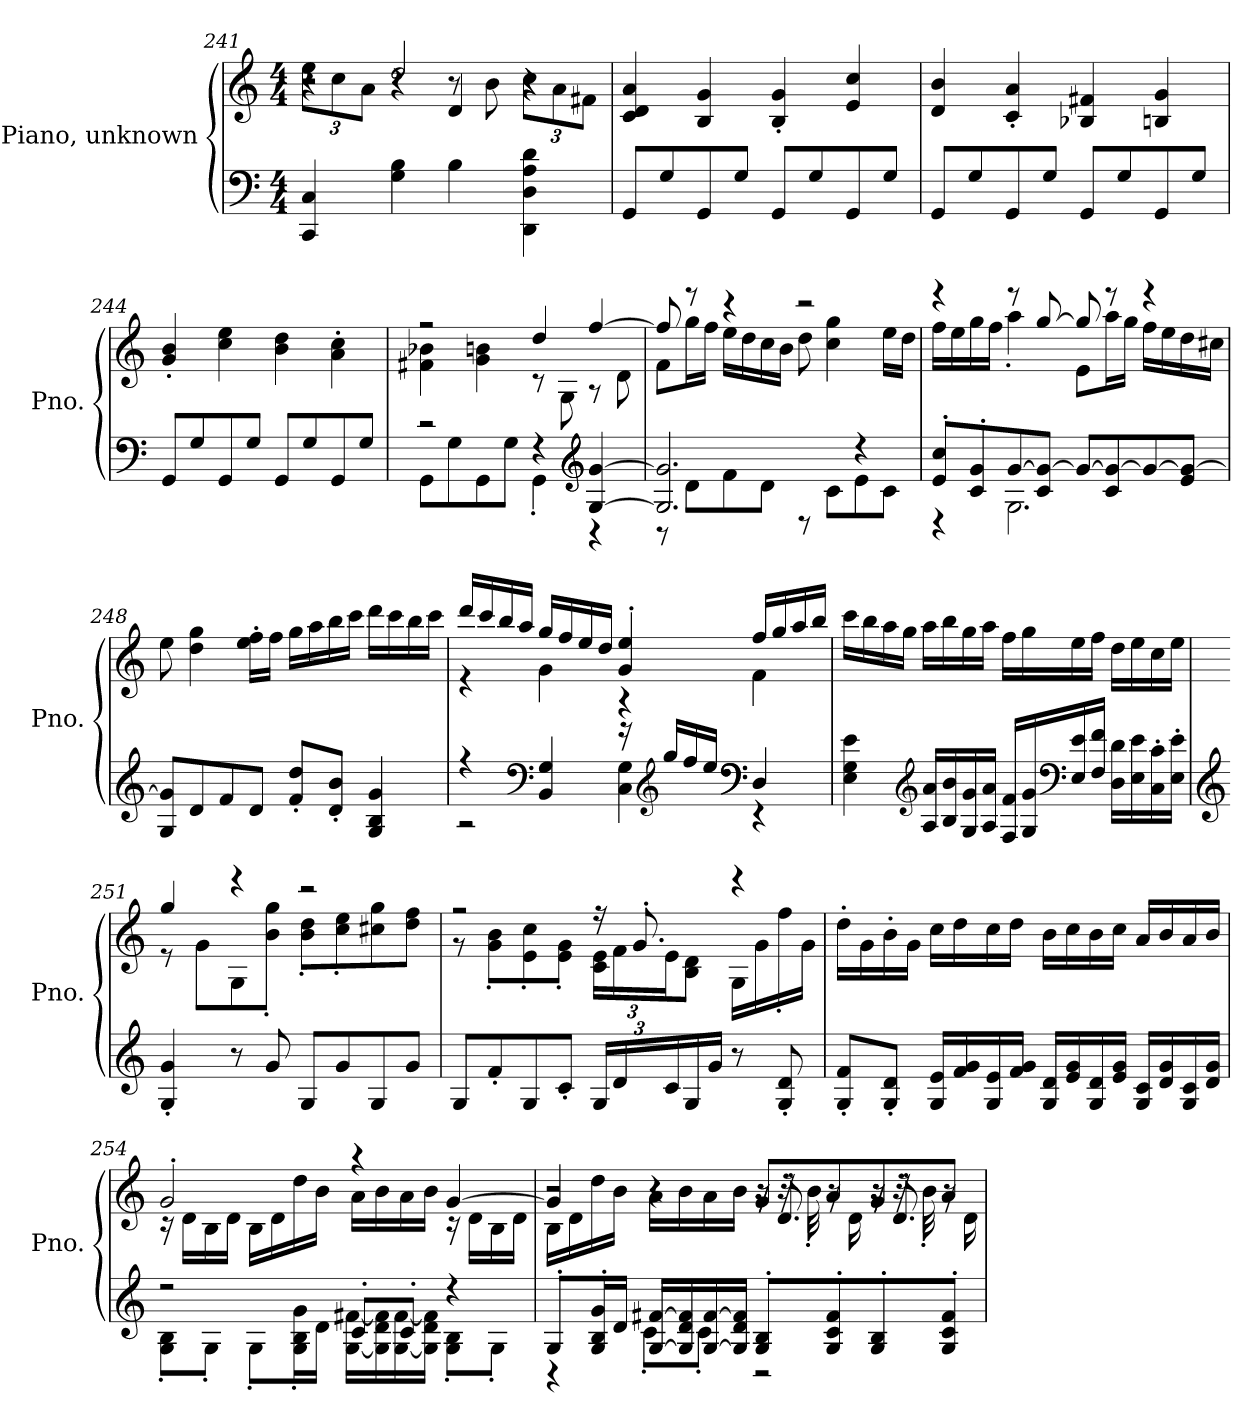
**kern	**kern
*part1	*part1
*staff2	*staff1
*I"Piano, unknown	*
*I'Pno.	*
*clefF4	*clefG2
*k[]	*k[]
*M4/4	*M4/4
=241	=241
*	*^
*	*	*Xbrackettup
*	*	*^
4CC/ 4C/	4r	12ee\L	2r
.	.	12cc\	.
.	.	12a\J	.
4G\ 4B\	2dd/	4r	.
4B\	.	8r	4d/
.	.	8b\	.
4DD\ 4D\ 4A\ 4d\	4r	12cc\L	4r
.	.	12a\	.
.	.	12f#X\J	.
*	*v	*v	*v
=242	=242
8GG/L	4c/ 4d/ 4a/
8G/	.
8GG/	4B/ 4g/
8G/J	.
8GG/L	4B/' 4g/'
8G/	.
8GG/	4e/ 4cc/
8G/J	.
=243	=243
8GG/L	4d/ 4b/
8G/	.
8GG/	4c/' 4a/'
8G/J	.
8GG/L	4B-X/ 4f#X/
8G/	.
8GG/	4Bn/ 4g/
8G/J	.
!!LO:PB:g=z
=244	=244
8GG/L	4g/' 4b/'
8G/	.
8GG/	4cc\ 4ee\
8G/J	.
8GG/L	4b\ 4dd\
8G/	.
8GG/	4a\' 4cc\'
8G/J	.
=245	=245
*^	*^
2r	8GG\L	2r	4f#X\ 4b-X\
.	8G\	.	.
.	8GG\	.	4g\ 4bn\
.	8G\J	.	.
4r	4GG'\	4dd/	8r
.	.	.	8G\
*clefG2	*	*	*
[4G/ [4g/	4r	[4ff/	8r
.	.	.	8d\
=246	=246	=246	=246
2.G/] 2.g/]	8r	8ff/]	8f\L
.	8d\L	8r	16gg\L
.	.	.	16ff\JJ
.	8f\	4r	16ee\LL
.	.	.	16dd\
.	8d\J	.	16cc\
.	.	.	16b\JJ
.	8r	2r	8dd\
.	8c\L	.	4cc\ 4gg\
4r	8e\	.	.
.	8c\J	.	16ee\LL
.	.	.	16dd\JJ
!!LO:LB:g=z	!!
=247	=247	=247	=247
8e/' 8cc/'L	4r	4r	16ff\LL
.	.	.	16ee\
8c/' 8g/'	.	.	16gg\
.	.	.	16ff\JJ
[8g/	2.G\	8r	4aa'\
8c/ 8g/_J	.	[8gg/	.
8g/L_	.	8gg/]	8e\L
8c/ 8g/_	.	8r	16aa\L
.	.	.	16gg\JJ
8g/_	.	4r	16ff\LL
.	.	.	16ee\
8e/ 8g/_J	.	.	16dd\
.	.	.	16cc#X\JJ
*v	*v	*	*
*	*v	*v
=248	=248
8G/ 8g/]L	8ee\
8d/	4dd\ 4gg\
8f/	.
8d/J	16ee\' 16ff\'LL
.	16ff\JJ
8f/' 8dd/'L	16gg\LL
.	16aa\
8d/' 8b/'J	16bb\
.	16ccc\JJ
4G/ 4B/ 4g/	16ddd\LL
.	16ccc\
.	16bb\
.	16ccc\JJ
!!LO:LB:g=z
=249	=249
*^	*^
4r	2r	16ddd/LL	4r
.	.	16ccc/	.
.	.	16bb/	.
.	.	16aa/JJ	.
*clefF4	*	*	*
4BB/ 4G/	.	16gg/LL	4g\
.	.	16ff/	.
.	.	16ee/	.
.	.	16dd/JJ	.
16r	4C\ 4G\	4g/' 4ee/'	4r
*clefG2	*	*	*
16gg/LL	.	.	.
16ff/	.	.	.
16ee/JJ	.	.	.
*clefF4	*	*	*
4D/	4r	16ff/LL	4f\
.	.	16gg/	.
.	.	16aa/	.
.	.	16bb/JJ	.
*v	*v	*	*
*	*v	*v
=250	=250
4E\ 4G\ 4e\	16ccc\LL
.	16bb\
.	16aa\
.	16gg\JJ
*clefG2	*
16A/ 16a/LL	16aa\LL
16B/ 16b/	16bb\
16G/ 16g/	16gg\
16A/ 16a/JJ	16aa\JJ
16F/ 16f/LL	16ff\LL
16G/ 16g/	16gg\
*clefF4	*
16E/ 16e/	16ee\
16F/ 16f/JJ	16ff\JJ
16D\ 16d\LL	16dd\LL
16E\ 16e\	16ee\
16C\' 16c\'	16cc\
16E\' 16e\'JJ	16ee\JJ
!!LO:LB:g=z
=251	=251
*clefG2	*
*	*^
4G/' 4g/'	4gg/	8r
.	.	8g\L
8r	4r	8G\
8g/	.	8b\' 8gg\'J
8G/L	2r	8b\' 8dd\'L
8g/	.	8cc\' 8ee\'
8G/	.	8cc#X\ 8gg\
8g/J	.	8dd\ 8ff\J
=252	=252	=252
8G/L	2r	8r
8f'/	.	8g\' 8b\'L
8G/	.	8e\' 8cc\'
8c'/J	.	8e\' 8g\'J
*Xbrackettup	*	*
24G/LL	16r	24c\ 24e\LL
24d/	.	24f\
.	8.g'/	.
24c/	.	24e\J
16G/	.	8B\ 8d\J
16g/JJ	.	.
8r	4r	16G\LL
.	.	16g\
8G/' 8d/'	.	16ff'\
.	.	16g\JJ
*	*v	*v
=253	=253
8G/' 8f/'L	16dd'\LL
.	16g\
8G/' 8d/'J	16b'\
.	16g\JJ
16G/ 16e/LL	16cc\LL
16f/ 16g/	16dd\
16G/ 16e/	16cc\
16f/ 16g/JJ	16dd\JJ
16G/ 16d/LL	16b\LL
16e/ 16g/	16cc\
16G/ 16d/	16b\
16e/ 16g/JJ	16cc\JJ
16G/ 16c/LL	16a/LL
16d/ 16g/	16b/
16G/ 16c/	16a/
16d/ 16g/JJ	16b/JJ
!!LO:LB:g=z
=254	=254
*^	*^
2r	8G\' 8B\'L	2g'/	16r
.	.	.	16d\LL
.	8G'\J	.	16B\
.	.	.	16d\JJ
.	8G'\L	.	16B\LL
.	.	.	16d\
.	16G\' 16B\' 16g\'L	.	16dd\
.	16d\JJ	.	16b\JJ
8c'/L	[16G\ [16f#X\LL	4r	16a\LL
.	16G\] 16d\ 16f#\]	.	16b\
8c'/J	[16G\ [16f#\	.	16a\
.	16G\] 16d\ 16f#\]JJ	.	16b\JJ
4r	8G\' 8B\'L	[4g/	16r
.	.	.	16d\LL
.	8G'\J	.	16B\
.	.	.	16d\JJ
=255	=255	=255	=255
*	*	*	*^
8G'/L	4r	4g/]	16B\LL	2r
.	.	.	16d\	.
16G/' 16B/' 16g/'L	.	.	16dd\	.
16d/JJ	.	.	16b\JJ	.
[16G/ [16f#X/LL	8c'\L	4r	16a\LL	.
16G/] 16d/ 16f#/]	.	.	16b\	.
[16G/ [16f#/	8c'\J	.	16a\	.
16G/] 16d/ 16f#/]JJ	.	.	16b\JJ	.
8G/' 8B/'L	2r	8g/L	16r	16r
.	.	.	32r	8.d'/
.	.	.	32b'\	.
8G/' 8c/' 8f#/'	.	8a/	16r	.
.	.	.	16d\	.
8G/' 8B/'	.	8g/	16r	16r
.	.	.	32r	8.d'/
.	.	.	32b'\	.
8G/' 8c/' 8f#/'J	.	8a/J	16r	.
.	.	.	16d\	.
*v	*v	*	*	*
*	*v	*v	*v
=	=
*-	*-
